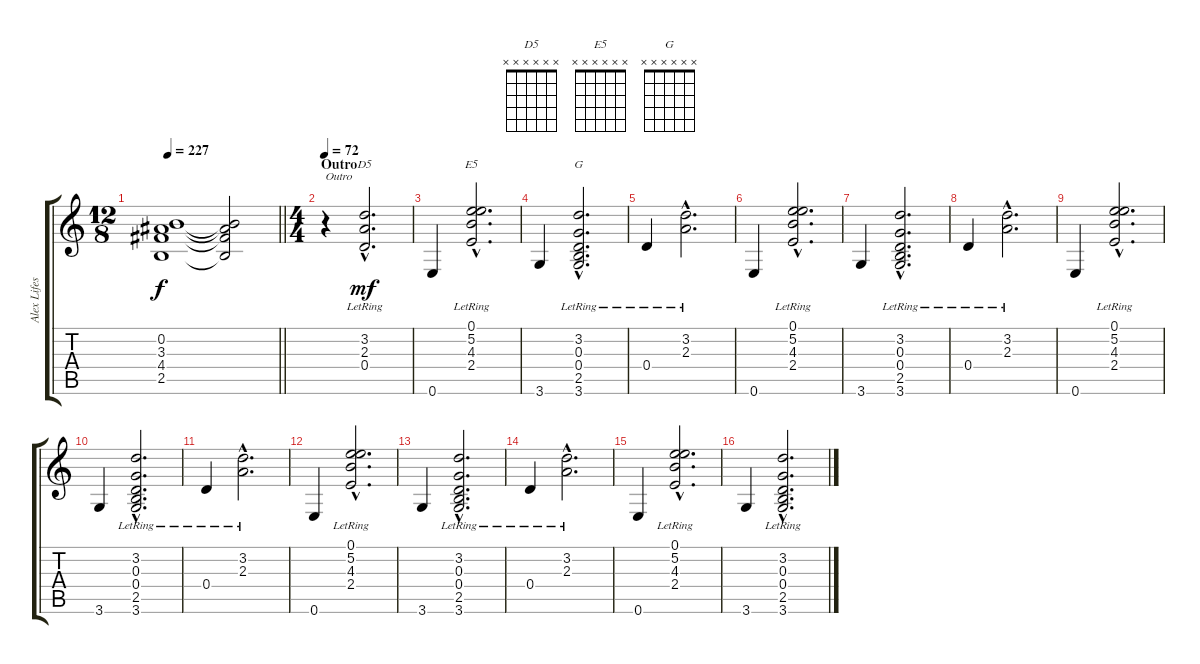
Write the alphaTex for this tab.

\track ("Alex Lifeson 2" "Alex Lifes") {instrument overdrivenguitar}
\staff {score tabs}
\tuning (E4 B3 G3 D3 A2 E2) {hide}
\chord ("D5" x x x x x x) {firstfret 0}
\chord ("E5" x x x x x x) {firstfret 0}
\chord ("G" x x x x x x) {firstfret 0}
\ts (12 8)
\tempo 227
\clef g2
\barLineRight lightlight
\ks c
(0.2{t} 3.3{t} 4.4{t} 2.5{t}).1{dy f} (0.2{t} 3.3{t} 4.4{t} 2.5{t}).2 |
\ts (4 4)
\section ("" "Outro")
\tempo 72
r.4{txt "Outro"} (3.2{hac lr} 2.3{hac lr} 0.4{hac lr}).2{d ch "D5" dy mf} |
0.6.4 (0.1{hac lr} 5.2{hac lr} 4.3{hac lr} 2.4{hac}).2{d ch "E5"} |
3.6.4 (3.2{hac lr} 0.3{hac lr} 0.4{hac lr} 2.5{hac} 3.6{hac}).2{d ch "G"} |
0.4{lr}.4 (3.2{hac lr} 2.3{hac lr}).2{d} |
0.6.4 (0.1{hac lr} 5.2{hac lr} 4.3{hac lr} 2.4{hac lr}).2{d} |
3.6.4 (3.2{hac lr} 0.3{hac lr} 0.4{hac lr} 2.5{hac} 3.6{hac}).2{d} |
0.4{lr}.4 (3.2{hac lr} 2.3{hac lr}).2{d} |
0.6.4 (0.1{hac lr} 5.2{hac lr} 4.3{hac lr} 2.4{hac lr}).2{d} |
3.6.4 (3.2{hac lr} 0.3{hac lr} 0.4{hac lr} 2.5{hac} 3.6{hac}).2{d} |
0.4{lr}.4 (3.2{hac lr} 2.3{hac lr}).2{d} |
0.6.4 (0.1{hac lr} 5.2{hac lr} 4.3{hac lr} 2.4{hac lr}).2{d} |
3.6.4 (3.2{hac lr} 0.3{hac lr} 0.4{hac lr} 2.5{hac} 3.6{hac}).2{d} |
0.4{lr}.4 (3.2{hac lr} 2.3{hac lr}).2{d} |
0.6.4 (0.1{hac lr} 5.2{hac lr} 4.3{hac lr} 2.4{hac lr}).2{d} |
3.6.4 (3.2{hac lr} 0.3{hac lr} 0.4{hac lr} 2.5{hac} 3.6{hac}).2{d}
